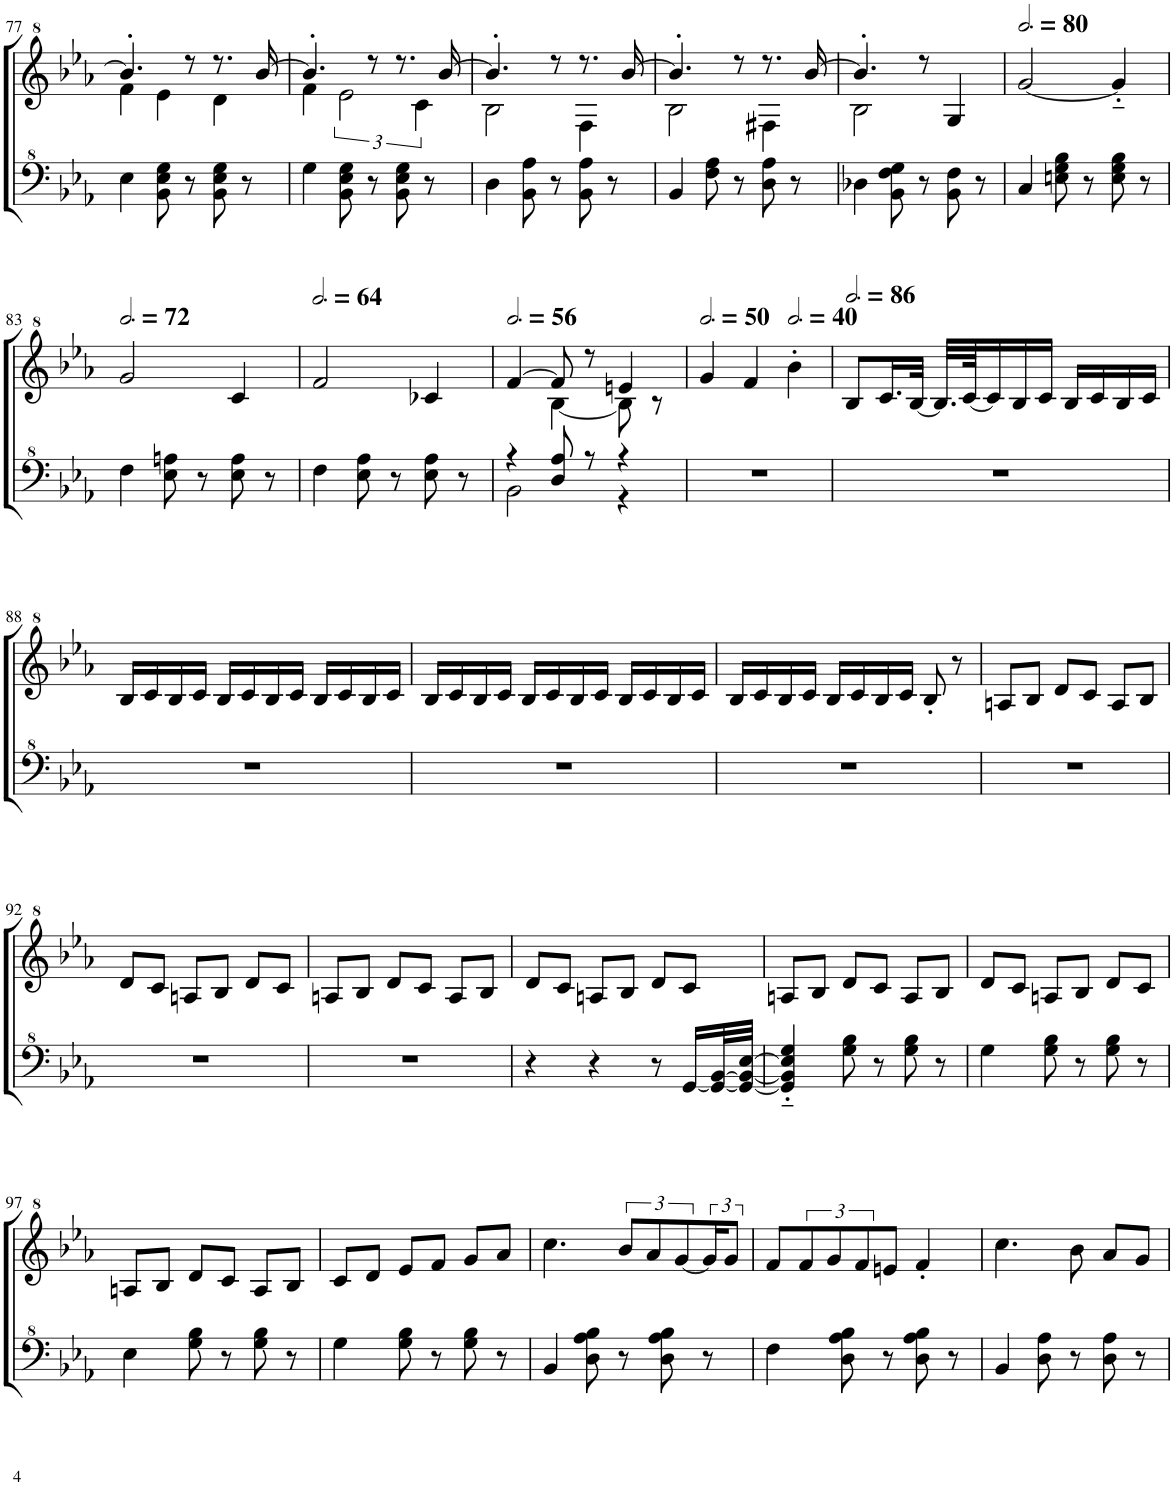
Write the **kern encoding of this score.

**kern	**kern
*part1	*part1
*staff2	*staff1
*I"Model III	*
!!LO:PB:g=z
*clefF^4	*clefG^2
*k[b-e-a-]	*k[b-e-a-]
*M3/4	*M3/4
=77	=77
*	*^
4e-\	4.bb-'/]	4ff\
8B-\ 8e-\ 8g\	.	4ee-\
8r	8r	.
8B-\ 8e-\ 8g\	8.r	4dd\
8r	.	.
.	[16bb-/	.
=78	=78	=78
4g\	4.bb-'/]	4ff\
8B-\ 8e-\ 8g\	.	3ee-\
8r	8r	.
8B-\ 8e-\ 8g\	8.r	.
.	.	6cc\
8r	.	.
.	[16bb-/	.
=79	=79	=79
4d\	4.bb-'/]	2b-\
8B-\ 8a-\	.	.
8r	8r	.
8B-\ 8a-\	8.r	4f\
8r	.	.
.	[16bb-/	.
=80	=80	=80
4B-/	4.bb-'/]	2b-\
8f\ 8a-\	.	.
8r	8r	.
8d\ 8a-\	8.r	4f#X\
8r	.	.
.	[16bb-/	.
=81	=81	=81
4d-X\	4.bb-'/]	2b-\
8B-\ 8f\ 8g\	.	.
8r	8r	.
8B-\ 8f\	4g/	4ryy
8r	.	.
*	*v	*v
=82	=82
*	*MM240
4c/	[2gg/
8en\ 8g\ 8b-\	.
8r	.
8e\ 8g\ 8b-\	4gg'~/]
8r	.
!!LO:LB:g=z
=83	=83
*	*MM216
4f\	2gg/
8e-\ 8an\	.
8r	.
8e-\ 8a\	4cc/
8r	.
=84	=84
*	*MM192
4f\	2ff/
8e-\ 8a-\	.
8r	.
8e-\ 8a-\	4cc-X/
8r	.
=85	=85
*	*MM168
*^	*^
4r	2B-\	[4ff/	4ryy
8d/ 8a-/	.	8ff/]	[4b-\
8r	.	8r	.
4r	4r	4een/	8b-\]
.	.	.	8r
*v	*v	*	*
*	*v	*v
=86	=86
*	*MM150
2.r	4gg/
.	4ff/
*	*MM120
.	4bb-'\
=87	=87
*	*MM258
2.r	8b-/L
.	16.cc/L
.	[32b-/JJk
.	32.b-/LLL]
.	[64cc/JK
.	16cc/]
.	16b-/
.	16cc/JJ
.	16b-/LL
.	16cc/
.	16b-/
.	16cc/JJ
!!LO:LB:g=z
=88	=88
2.r	16b-/LL
.	16cc/
.	16b-/
.	16cc/JJ
.	16b-/LL
.	16cc/
.	16b-/
.	16cc/JJ
.	16b-/LL
.	16cc/
.	16b-/
.	16cc/JJ
=89	=89
2.r	16b-/LL
.	16cc/
.	16b-/
.	16cc/JJ
.	16b-/LL
.	16cc/
.	16b-/
.	16cc/JJ
.	16b-/LL
.	16cc/
.	16b-/
.	16cc/JJ
=90	=90
2.r	16b-/LL
.	16cc/
.	16b-/
.	16cc/JJ
.	16b-/LL
.	16cc/
.	16b-/
.	16cc/JJ
.	8b-'/
.	8r
=91	=91
2.r	8an/L
.	8b-/J
.	8dd/L
.	8cc/J
.	8a/L
.	8b-/J
!!LO:LB:g=z
=92	=92
2.r	8dd/L
.	8cc/J
.	8an/L
.	8b-/J
.	8dd/L
.	8cc/J
=93	=93
2.r	8an/L
.	8b-/J
.	8dd/L
.	8cc/J
.	8a/L
.	8b-/J
=94	=94
4r	8dd/L
.	8cc/J
4r	8an/L
.	8b-/J
8r	8dd/L
[16G/LL	8cc/J
32G/_ [32B-/L	.
32G/_ 32B-/_ [32e-/JJJ	.
=95	=95
4G/]'~ 4B-/]'~ 4e-/]'~ 4g/'~	8an/L
.	8b-/J
8g\ 8b-\	8dd/L
8r	8cc/J
8g\ 8b-\	8a/L
8r	8b-/J
=96	=96
4g\	8dd/L
.	8cc/J
8g\ 8b-\	8an/L
8r	8b-/J
8g\ 8b-\	8dd/L
8r	8cc/J
!!LO:LB:g=z
=97	=97
4e-\	8an/L
.	8b-/J
8g\ 8b-\	8dd/L
8r	8cc/J
8g\ 8b-\	8a/L
8r	8b-/J
=98	=98
4g\	8cc/L
.	8dd/J
8g\ 8b-\	8ee-/L
8r	8ff/J
8g\ 8b-\	8gg/L
8r	8aa-/J
=99	=99
4B-/	4.ccc\
8d\ 8a-\ 8b-\	.
8r	12bb-/L
.	12aa-/
8d\ 8a-\ 8b-\	.
.	[12gg/
8r	24gg/K]
.	12gg/J
=100	=100
4f\	8ff/L
.	12ff/
.	12gg/
8d\ 8a-\ 8b-\	.
.	12ff/
8r	8een/J
8d\ 8a-\ 8b-\	4ff'/
8r	.
=101	=101
4B-/	4.ccc\
8d\ 8a-\	.
8r	8bb-\
8d\ 8a-\	8aa-/L
8r	8gg/J
=	=
*-	*-
